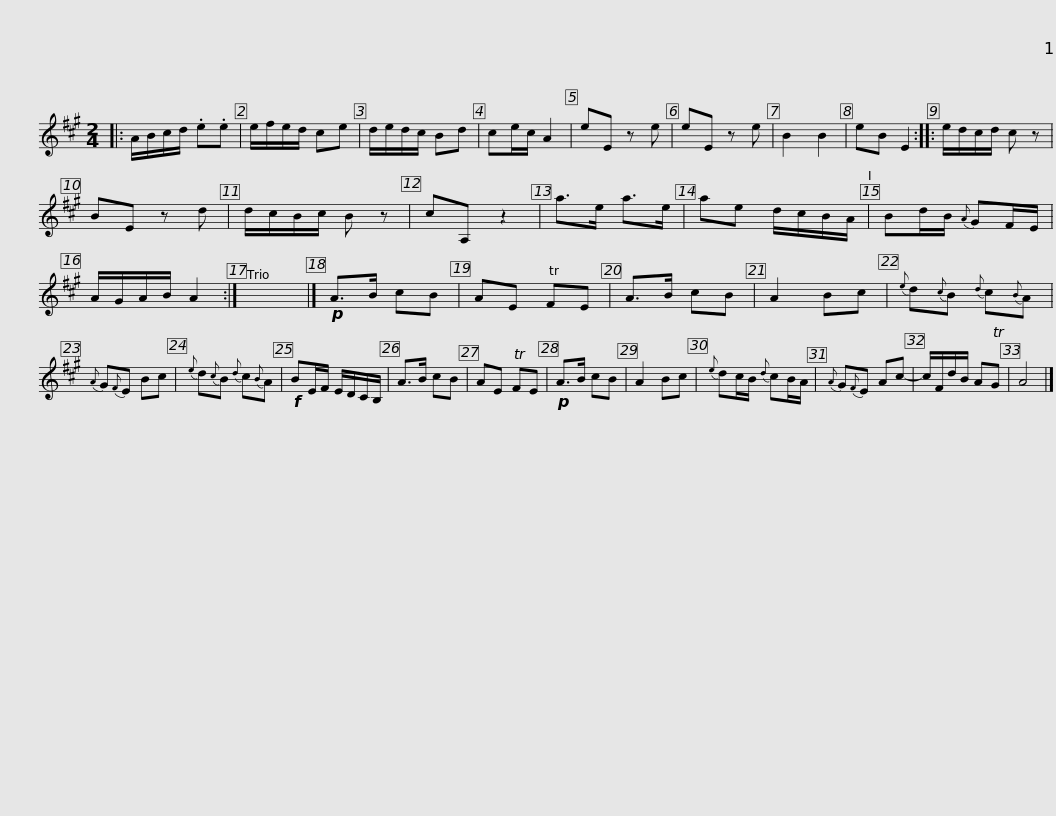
X:1
L:1/8
M:2/4
I:linebreak $
K:A
V:1 treble
V:1
|: A/B/c/d/ .e.e | e/f/e/d/ ce | d/e/d/c/ Bd | ce/c/ A2 | eE z e | %5
 eE z e | B2 B2 | eB E2 :: e/d/c/d/ c z |$ BE z d | %10
 d/c/B/c/ B z | cA, z2 | a>e a>e | ae d/c/B/A/ | Bd/B/{A} GF/E/ | %15
 A/G/A/B/ A2 :| x4 |]!p! A>B cB |$ AE TFE | A>B cB | %20
 A2 Bc |{e} d{c}B{d} c{B}A |{A} G{F}E Bc |{e} d{c}B{d} c{B}A |!f! BE/F/ E/D/C/B,/ |$ %25
 A>B cB | AE TFE |!p! A>B cB | A2 Bc |{e} dc/B/{d} cB/A/ | %30
{A} G{F}E Ac- | c/F/d/B/ ATG | A4 |] %33
